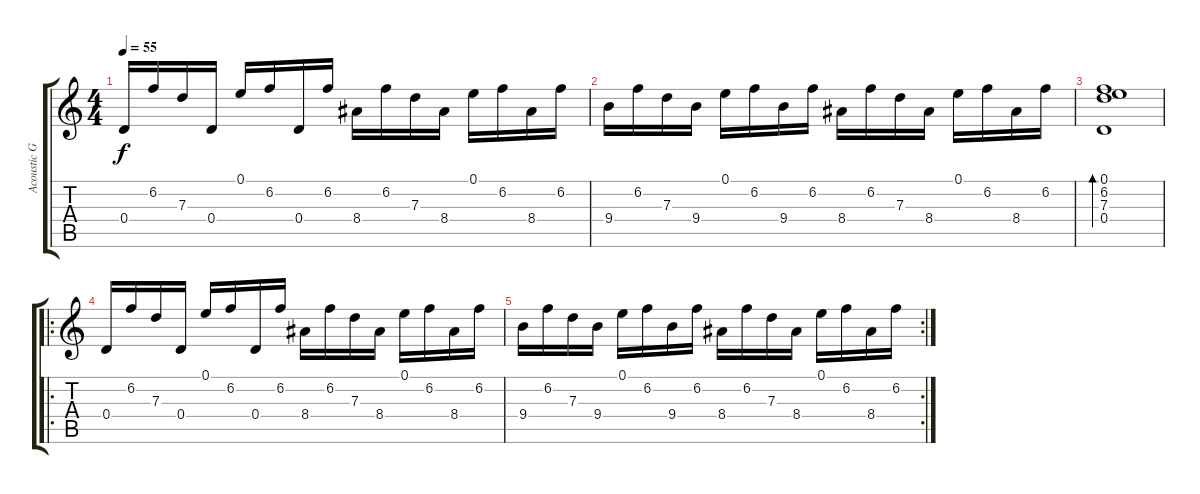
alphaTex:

\track ("Acoustic Guitar" "Acoustic G") {instrument acousticguitarnylon}
\staff {score tabs}
\tuning (E4 B3 G3 D3 A2 E2) {hide}
\ts (4 4)
\tempo 55
\clef g2
\ks c
0.4.16{dy f} 6.2.16 7.3.16 0.4.16 0.1.16 6.2.16 0.4.16 6.2.16 8.4.16 6.2.16 7.3.16 8.4.16 0.1.16 6.2.16 8.4.16 6.2.16 |
9.4.16 6.2.16 7.3.16 9.4.16 0.1.16 6.2.16 9.4.16 6.2.16 8.4.16 6.2.16 7.3.16 8.4.16 0.1.16 6.2.16 8.4.16 6.2.16 |
(0.1 6.2 7.3 0.4).1{bd 240} |
\ro
0.4.16 6.2.16 7.3.16 0.4.16 0.1.16 6.2.16 0.4.16 6.2.16 8.4.16 6.2.16 7.3.16 8.4.16 0.1.16 6.2.16 8.4.16 6.2.16 |
\rc 2
9.4.16 6.2.16 7.3.16 9.4.16 0.1.16 6.2.16 9.4.16 6.2.16 8.4.16 6.2.16 7.3.16 8.4.16 0.1.16 6.2.16 8.4.16 6.2.16
